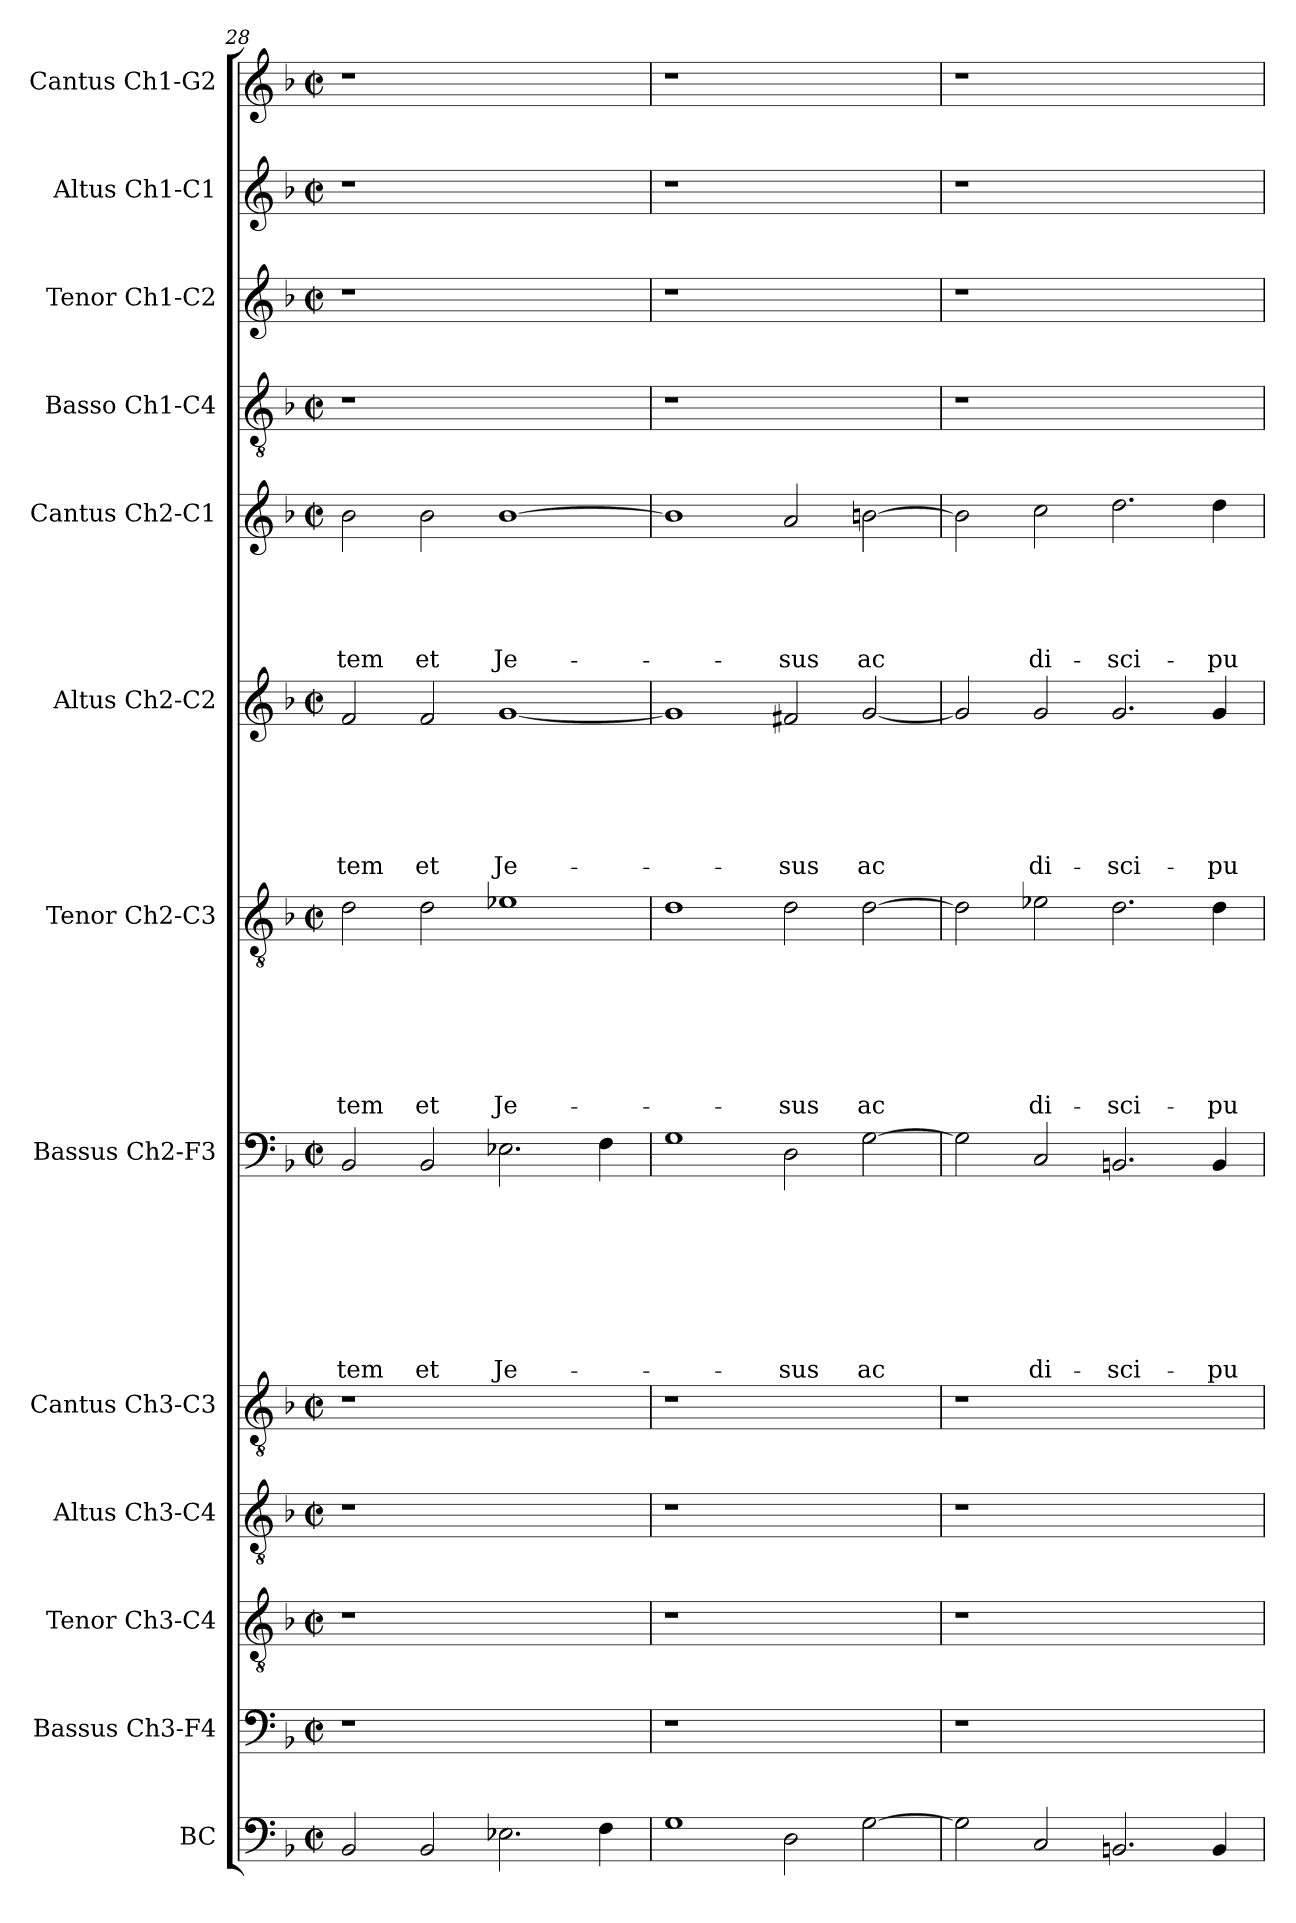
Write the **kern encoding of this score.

**kern	**kern	**kern	**kern	**kern	**kern	**text	**text	**text	**text	**text	**text	**text	**text	**kern	**text	**text	**text	**text	**text	**text	**text	**kern	**text	**text	**text	**text	**text	**text	**kern	**text	**text	**text	**text	**text	**kern	**kern	**kern	**kern
*part13	*part12	*part11	*part10	*part9	*part8	*part8	*part8	*part8	*part8	*part8	*part8	*part8	*part8	*part7	*part7	*part7	*part7	*part7	*part7	*part7	*part7	*part6	*part6	*part6	*part6	*part6	*part6	*part6	*part5	*part5	*part5	*part5	*part5	*part5	*part4	*part3	*part2	*part1
*staff13	*staff12	*staff11	*staff10	*staff9	*staff8	*staff8	*staff8	*staff8	*staff8	*staff8	*staff8	*staff8	*staff8	*staff7	*staff7	*staff7	*staff7	*staff7	*staff7	*staff7	*staff7	*staff6	*staff6	*staff6	*staff6	*staff6	*staff6	*staff6	*staff5	*staff5	*staff5	*staff5	*staff5	*staff5	*staff4	*staff3	*staff2	*staff1
*I"BC	*I"Bassus Ch3-F4	*I"Tenor Ch3-C4	*I"Altus Ch3-C4	*I"Cantus Ch3-C3	*I"Bassus Ch2-F3	*	*	*	*	*	*	*	*	*I"Tenor Ch2-C3	*	*	*	*	*	*	*	*I"Altus Ch2-C2	*	*	*	*	*	*	*I"Cantus Ch2-C1	*	*	*	*	*	*I"Basso Ch1-C4	*I"Tenor Ch1-C2	*I"Altus Ch1-C1	*I"Cantus Ch1-G2
*	*I'B3	*I'T3	*I'A3	*I'C3	*I'B2	*	*	*	*	*	*	*	*	*I'T2	*	*	*	*	*	*	*	*I'A2	*	*	*	*	*	*	*I'C2	*	*	*	*	*	*I'B1	*I'T1	*I'A1	*I'C1
*clefF4	*clefF4	*clefGv2	*clefGv2	*clefGv2	*clefF4	*	*	*	*	*	*	*	*	*clefGv2	*	*	*	*	*	*	*	*clefG2	*	*	*	*	*	*	*clefG2	*	*	*	*	*	*clefGv2	*clefG2	*clefG2	*clefG2
*k[b-]	*k[b-]	*k[b-]	*k[b-]	*k[b-]	*k[b-]	*	*	*	*	*	*	*	*	*k[b-]	*	*	*	*	*	*	*	*k[b-]	*	*	*	*	*	*	*k[b-]	*	*	*	*	*	*k[b-]	*k[b-]	*k[b-]	*k[b-]
*F:	*F:	*F:	*F:	*F:	*F:	*	*	*	*	*	*	*	*	*F:	*	*	*	*	*	*	*	*F:	*	*	*	*	*	*	*F:	*	*	*	*	*	*F:	*F:	*F:	*F:
*M2/2	*M2/2	*M2/2	*M2/2	*M2/2	*M2/2	*	*	*	*	*	*	*	*	*M2/2	*	*	*	*	*	*	*	*M2/2	*	*	*	*	*	*	*M2/2	*	*	*	*	*	*M2/2	*M2/2	*M2/2	*M2/2
*met(c|)	*met(c|)	*met(c|)	*met(c|)	*met(c|)	*met(c|)	*	*	*	*	*	*	*	*	*met(c|)	*	*	*	*	*	*	*	*met(c|)	*	*	*	*	*	*	*met(c|)	*	*	*	*	*	*met(c|)	*met(c|)	*met(c|)	*met(c|)
=28	=28	=28	=28	=28	=28	=28	=28	=28	=28	=28	=28	=28	=28	=28	=28	=28	=28	=28	=28	=28	=28	=28	=28	=28	=28	=28	=28	=28	=28	=28	=28	=28	=28	=28	=28	=28	=28	=28
2BB-/	1r	1r	1r	1r	2BB-/	.	.	.	.	.	.	.	-tem	2d\	.	.	.	.	.	.	-tem	2f/	.	.	.	.	.	-tem	2b-\	.	.	.	.	-tem	1r	1r	1r	1r
2BB-/	.	.	.	.	2BB-/	.	.	.	.	.	.	.	et	2d\	.	.	.	.	.	.	et	2f/	.	.	.	.	.	et	2b-\	.	.	.	.	et	.	.	.	.
2.E-X\	1ryy	1ryy	1ryy	1ryy	2.E-X\	.	.	.	.	.	.	.	Je-	1e-X	.	.	.	.	.	.	Je-	[1g	.	.	.	.	.	Je-	[1b-	.	.	.	.	Je-	1ryy	1ryy	1ryy	1ryy
4F\	.	.	.	.	4F\	.	.	.	.	.	.	.	.	.	.	.	.	.	.	.	.	.	.	.	.	.	.	.	.	.	.	.	.	.	.	.	.	.
!!LO:PB:g=z
=29	=29	=29	=29	=29	=29	=29	=29	=29	=29	=29	=29	=29	=29	=29	=29	=29	=29	=29	=29	=29	=29	=29	=29	=29	=29	=29	=29	=29	=29	=29	=29	=29	=29	=29	=29	=29	=29	=29
1G	1r	1r	1r	1r	1G	.	.	.	.	.	.	.	.	1d	.	.	.	.	.	.	.	1g]	.	.	.	.	.	.	1b-]	.	.	.	.	.	1r	1r	1r	1r
2D\	1ryy	1ryy	1ryy	1ryy	2D\	.	.	.	.	.	.	.	-sus	2d\	.	.	.	.	.	.	-sus	2f#X/	.	.	.	.	.	-sus	2a/	.	.	.	.	-sus	1ryy	1ryy	1ryy	1ryy
[2G\	.	.	.	.	[2G\	.	.	.	.	.	.	.	ac	[2d\	.	.	.	.	.	.	ac	[2g/	.	.	.	.	.	ac	[2bn\	.	.	.	.	ac	.	.	.	.
=30	=30	=30	=30	=30	=30	=30	=30	=30	=30	=30	=30	=30	=30	=30	=30	=30	=30	=30	=30	=30	=30	=30	=30	=30	=30	=30	=30	=30	=30	=30	=30	=30	=30	=30	=30	=30	=30	=30
2G\]	1r	1r	1r	1r	2G\]	.	.	.	.	.	.	.	.	2d\]	.	.	.	.	.	.	.	2g/]	.	.	.	.	.	.	2b\]	.	.	.	.	.	1r	1r	1r	1r
2C/	.	.	.	.	2C/	.	.	.	.	.	.	.	di-	2e-X\	.	.	.	.	.	.	di-	2g/	.	.	.	.	.	di-	2cc\	.	.	.	.	di-	.	.	.	.
2.BBn/	1ryy	1ryy	1ryy	1ryy	2.BBn/	.	.	.	.	.	.	.	-sci-	2.d\	.	.	.	.	.	.	-sci-	2.g/	.	.	.	.	.	-sci-	2.dd\	.	.	.	.	-sci-	1ryy	1ryy	1ryy	1ryy
4BB/	.	.	.	.	4BB/	.	.	.	.	.	.	.	-pu-	4d\	.	.	.	.	.	.	-pu-	4g/	.	.	.	.	.	-pu-	4dd\	.	.	.	.	-pu-	.	.	.	.
=	=	=	=	=	=	=	=	=	=	=	=	=	=	=	=	=	=	=	=	=	=	=	=	=	=	=	=	=	=	=	=	=	=	=	=	=	=	=
*-	*-	*-	*-	*-	*-	*-	*-	*-	*-	*-	*-	*-	*-	*-	*-	*-	*-	*-	*-	*-	*-	*-	*-	*-	*-	*-	*-	*-	*-	*-	*-	*-	*-	*-	*-	*-	*-	*-
